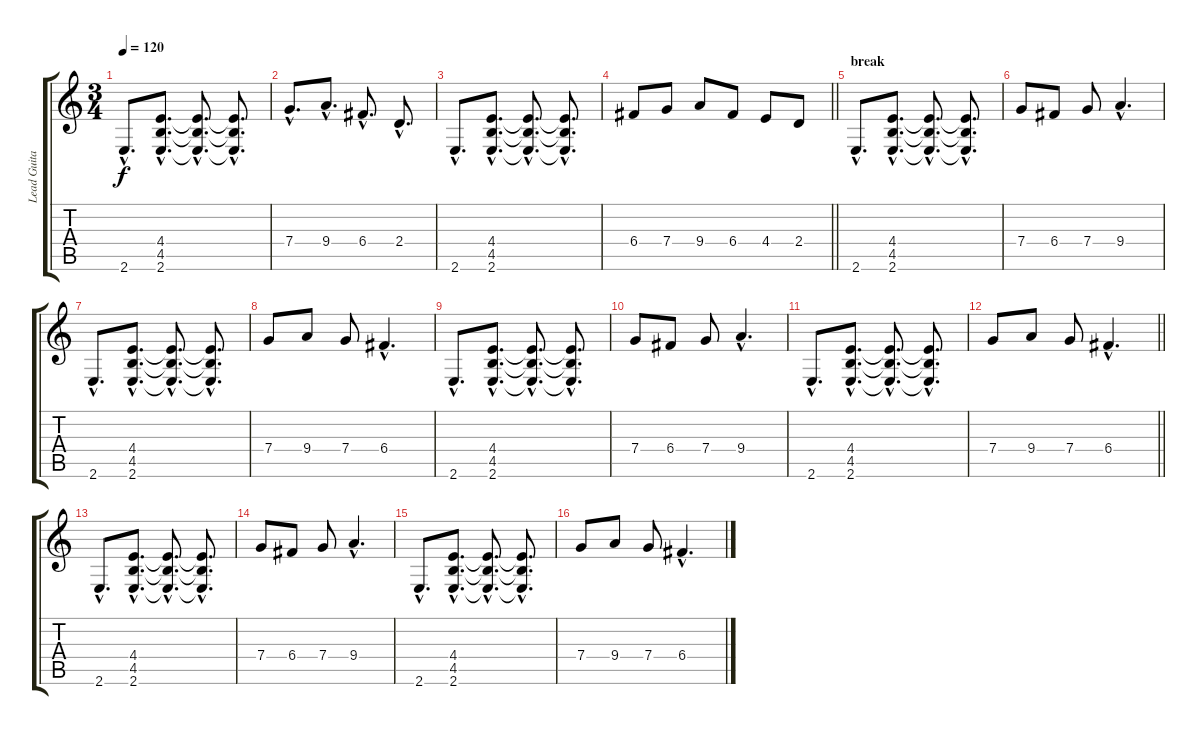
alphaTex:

\track ("Lead Guitare" "Lead Guita") {instrument distortionguitar}
\staff {score tabs}
\tuning (D4 A3 F3 C3 G2 D2) {hide}
\ts (3 4)
\tempo 120
\clef g2
\ks c
2.6{hac}.8{d dy f} (4.4{hac} 4.5{hac} 2.6{hac}).8{d} (4.4{hac t} 4.5{hac t} 2.6{hac t}).8{d} (4.4{hac t} 4.5{hac t} 2.6{hac t}).8{d} |
7.4{hac}.8{d} 9.4{hac}.8{d} 6.4{hac}.8{d} 2.4{hac}.8{d} |
2.6{hac}.8{d} (4.4{hac} 4.5{hac} 2.6{hac}).8{d} (4.4{hac t} 4.5{hac t} 2.6{hac t}).8{d} (4.4{hac t} 4.5{hac t} 2.6{hac t}).8{d} |
\barLineRight lightlight
6.4.8 7.4.8 9.4.8 6.4.8 4.4.8 2.4.8 |
\section ("" "break")
2.6{hac}.8{d} (4.4{hac} 4.5{hac} 2.6{hac}).8{d} (4.4{hac t} 4.5{hac t} 2.6{hac t}).8{d} (4.4{hac t} 4.5{hac t} 2.6{hac t}).8{d} |
7.4.8 6.4.8 7.4.8 9.4{hac}.4{d} |
2.6{hac}.8{d} (4.4{hac} 4.5{hac} 2.6{hac}).8{d} (4.4{hac t} 4.5{hac t} 2.6{hac t}).8{d} (4.4{hac t} 4.5{hac t} 2.6{hac t}).8{d} |
7.4.8 9.4.8 7.4.8 6.4{hac}.4{d} |
2.6{hac}.8{d} (4.4{hac} 4.5{hac} 2.6{hac}).8{d} (4.4{hac t} 4.5{hac t} 2.6{hac t}).8{d} (4.4{hac t} 4.5{hac t} 2.6{hac t}).8{d} |
7.4.8 6.4.8 7.4.8 9.4{hac}.4{d} |
2.6{hac}.8{d} (4.4{hac} 4.5{hac} 2.6{hac}).8{d} (4.4{hac t} 4.5{hac t} 2.6{hac t}).8{d} (4.4{hac t} 4.5{hac t} 2.6{hac t}).8{d} |
\barLineRight lightlight
7.4.8 9.4.8 7.4.8 6.4{hac}.4{d} |
2.6{hac}.8{d} (4.4{hac} 4.5{hac} 2.6{hac}).8{d} (4.4{hac t} 4.5{hac t} 2.6{hac t}).8{d} (4.4{hac t} 4.5{hac t} 2.6{hac t}).8{d} |
7.4.8 6.4.8 7.4.8 9.4{hac}.4{d} |
2.6{hac}.8{d} (4.4{hac} 4.5{hac} 2.6{hac}).8{d} (4.4{hac t} 4.5{hac t} 2.6{hac t}).8{d} (4.4{hac t} 4.5{hac t} 2.6{hac t}).8{d} |
7.4.8 9.4.8 7.4.8 6.4{hac}.4{d}
